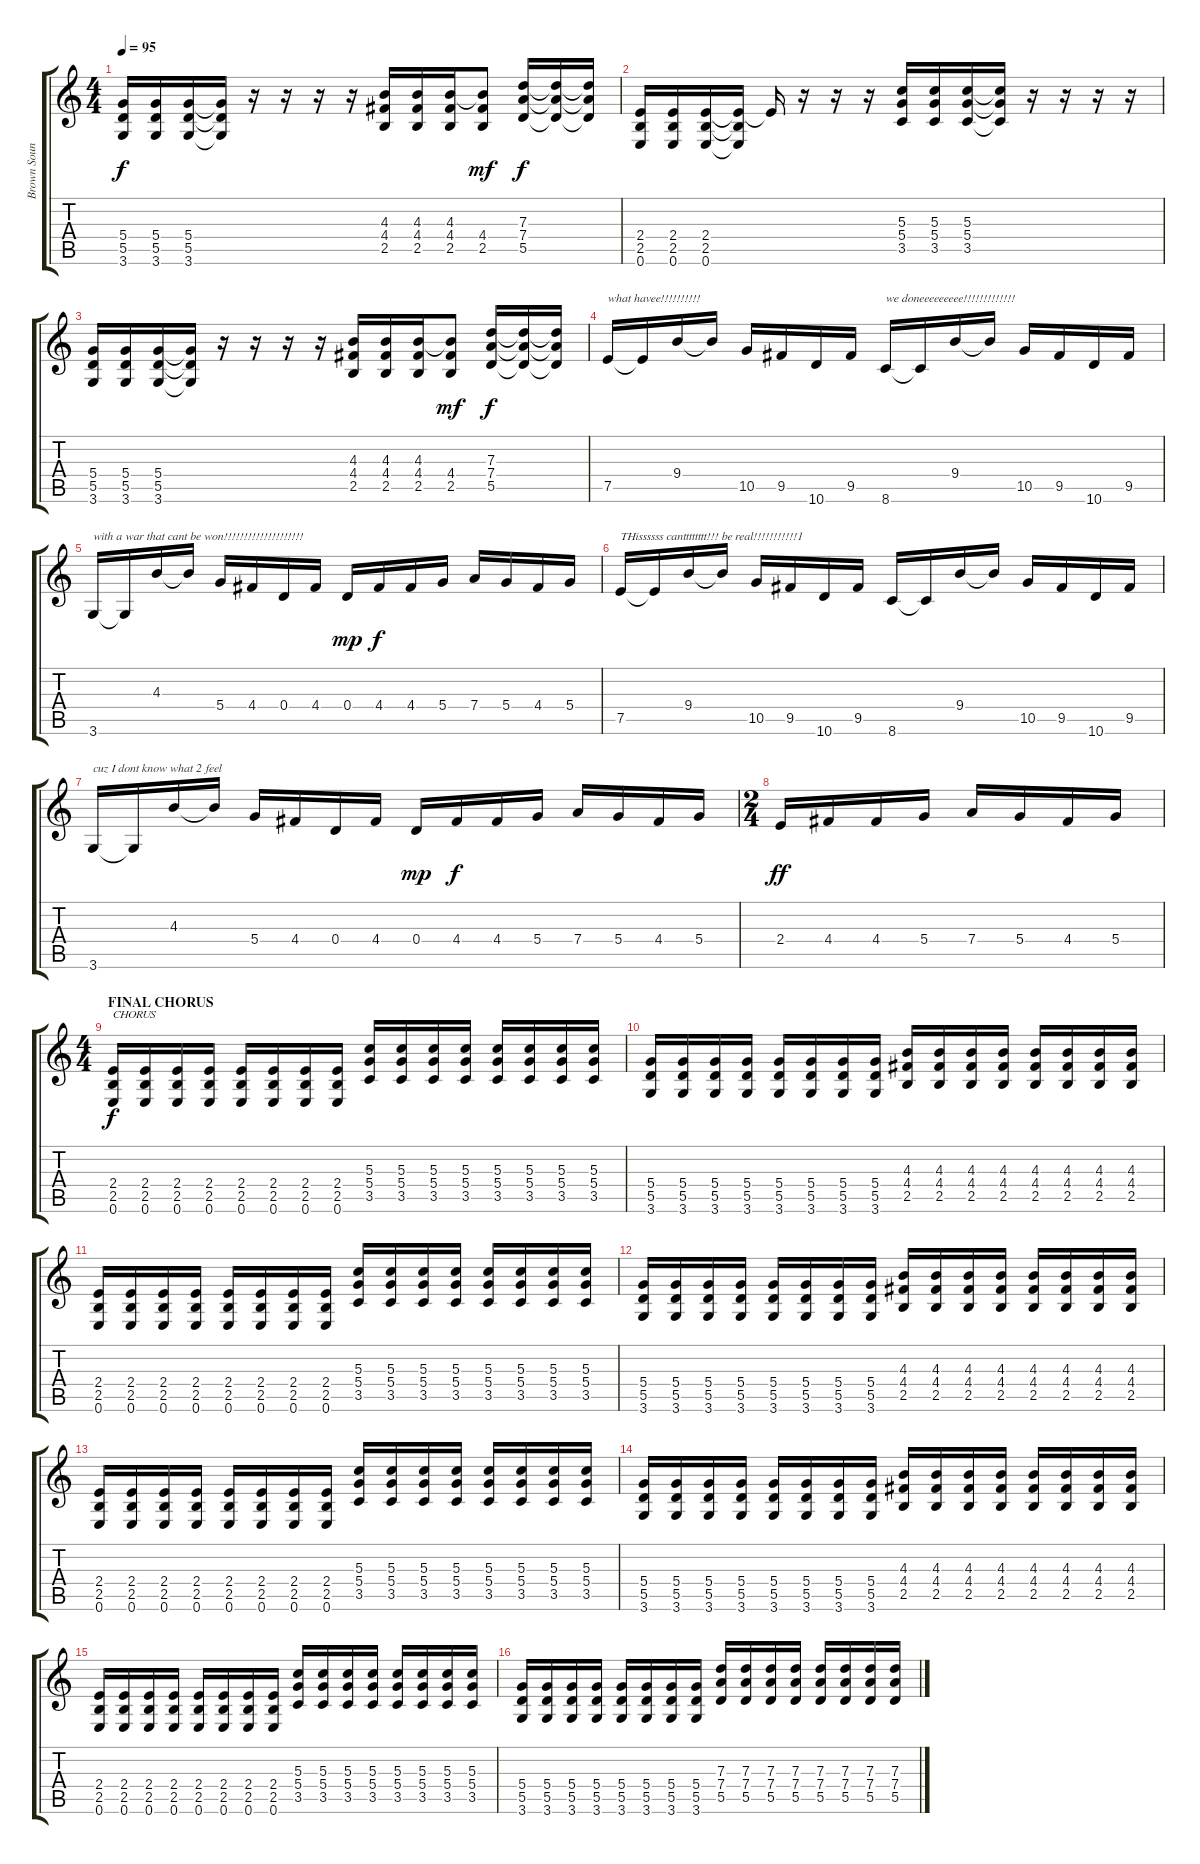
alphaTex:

\track ("Brown Sound" "Brown Soun") {instrument distortionguitar}
\staff {score tabs}
\tuning (E4 B3 G3 D3 A2 E2) {hide}
\ts (4 4)
\tempo 95
\clef g2
\ks c
(5.4 5.5 3.6).16{dy f} (5.4 5.5 3.6).16 (5.4 5.5 3.6).16 (5.4{t} 5.5{t} 3.6{t}).16 r.16 r.16 r.16 r.16 (4.3 4.4 2.5).16 (4.3 4.4 2.5).16 (4.3 4.4 2.5).16 (4.3{t} 4.4 2.5).8{dy mf} (7.3 7.4 5.5).16{dy f} (7.3{t} 7.4{t} 5.5{t}).16 (7.3{t} 7.4{t} 5.5{t}).16 |
(2.4 2.5 0.6).16 (2.4 2.5 0.6).16 (2.4 2.5 0.6).16 (2.4{t} 2.5{t} 0.6{t}).16 2.4{t}.16 r.16 r.16 r.16 (5.3 5.4 3.5).16 (5.3 5.4 3.5).16 (5.3 5.4 3.5).16 (5.3{t} 5.4{t} 3.5{t}).16 r.16 r.16 r.16 r.16 |
(5.4 5.5 3.6).16 (5.4 5.5 3.6).16 (5.4 5.5 3.6).16 (5.4{t} 5.5{t} 3.6{t}).16 r.16 r.16 r.16 r.16 (4.3 4.4 2.5).16 (4.3 4.4 2.5).16 (4.3 4.4 2.5).16 (4.3{t} 4.4 2.5).8{dy mf} (7.3 7.4 5.5).16{dy f} (7.3{t} 7.4{t} 5.5{t}).16 (7.3{t} 7.4{t} 5.5{t}).16 |
7.5.16{txt "what havee!!!!!!!!!!"} 7.5{t}.16 9.4.16 9.4{t}.16 10.5.16 9.5.16 10.6.16 9.5.16 8.6.16{txt "we doneeeeeeeee!!!!!!!!!!!!!"} 8.6{t}.16 9.4.16 9.4{t}.16 10.5.16 9.5.16 10.6.16 9.5.16 |
3.6.16{txt "with a war that cant be won!!!!!!!!!!!!!!!!!!!!"} 3.6{t}.16 4.3.16 4.3{t}.16 5.4.16 4.4.16 0.4.16 4.4.16 0.4.16{dy mp} 4.4.16{dy f} 4.4.16 5.4.16 7.4.16 5.4.16 4.4.16 5.4.16 |
7.5.16{txt "THissssss cantttttttt!!! be real!!!!!!!!!!!1"} 7.5{t}.16 9.4.16 9.4{t}.16 10.5.16 9.5.16 10.6.16 9.5.16 8.6.16 8.6{t}.16 9.4.16 9.4{t}.16 10.5.16 9.5.16 10.6.16 9.5.16 |
3.6.16{txt "cuz I dont know what 2 feel"} 3.6{t}.16 4.3.16 4.3{t}.16 5.4.16 4.4.16 0.4.16 4.4.16 0.4.16{dy mp} 4.4.16{dy f} 4.4.16 5.4.16 7.4.16 5.4.16 4.4.16 5.4.16 |
\ts (2 4)
2.4.16{dy ff} 4.4.16 4.4.16 5.4.16 7.4.16 5.4.16 4.4.16 5.4.16 |
\ts (4 4)
\section ("" "FINAL CHORUS")
(2.4 2.5 0.6).16{txt "CHORUS" dy f} (2.4 2.5 0.6).16 (2.4 2.5 0.6).16 (2.4 2.5 0.6).16 (2.4 2.5 0.6).16 (2.4 2.5 0.6).16 (2.4 2.5 0.6).16 (2.4 2.5 0.6).16 (5.3 5.4 3.5).16 (5.3 5.4 3.5).16 (5.3 5.4 3.5).16 (5.3 5.4 3.5).16 (5.3 5.4 3.5).16 (5.3 5.4 3.5).16 (5.3 5.4 3.5).16 (5.3 5.4 3.5).16 |
(5.4 5.5 3.6).16 (5.4 5.5 3.6).16 (5.4 5.5 3.6).16 (5.4 5.5 3.6).16 (5.4 5.5 3.6).16 (5.4 5.5 3.6).16 (5.4 5.5 3.6).16 (5.4 5.5 3.6).16 (4.3 4.4 2.5).16 (4.3 4.4 2.5).16 (4.3 4.4 2.5).16 (4.3 4.4 2.5).16 (4.3 4.4 2.5).16 (4.3 4.4 2.5).16 (4.3 4.4 2.5).16 (4.3 4.4 2.5).16 |
(2.4 2.5 0.6).16 (2.4 2.5 0.6).16 (2.4 2.5 0.6).16 (2.4 2.5 0.6).16 (2.4 2.5 0.6).16 (2.4 2.5 0.6).16 (2.4 2.5 0.6).16 (2.4 2.5 0.6).16 (5.3 5.4 3.5).16 (5.3 5.4 3.5).16 (5.3 5.4 3.5).16 (5.3 5.4 3.5).16 (5.3 5.4 3.5).16 (5.3 5.4 3.5).16 (5.3 5.4 3.5).16 (5.3 5.4 3.5).16 |
(5.4 5.5 3.6).16 (5.4 5.5 3.6).16 (5.4 5.5 3.6).16 (5.4 5.5 3.6).16 (5.4 5.5 3.6).16 (5.4 5.5 3.6).16 (5.4 5.5 3.6).16 (5.4 5.5 3.6).16 (4.3 4.4 2.5).16 (4.3 4.4 2.5).16 (4.3 4.4 2.5).16 (4.3 4.4 2.5).16 (4.3 4.4 2.5).16 (4.3 4.4 2.5).16 (4.3 4.4 2.5).16 (4.3 4.4 2.5).16 |
(2.4 2.5 0.6).16 (2.4 2.5 0.6).16 (2.4 2.5 0.6).16 (2.4 2.5 0.6).16 (2.4 2.5 0.6).16 (2.4 2.5 0.6).16 (2.4 2.5 0.6).16 (2.4 2.5 0.6).16 (5.3 5.4 3.5).16 (5.3 5.4 3.5).16 (5.3 5.4 3.5).16 (5.3 5.4 3.5).16 (5.3 5.4 3.5).16 (5.3 5.4 3.5).16 (5.3 5.4 3.5).16 (5.3 5.4 3.5).16 |
(5.4 5.5 3.6).16 (5.4 5.5 3.6).16 (5.4 5.5 3.6).16 (5.4 5.5 3.6).16 (5.4 5.5 3.6).16 (5.4 5.5 3.6).16 (5.4 5.5 3.6).16 (5.4 5.5 3.6).16 (4.3 4.4 2.5).16 (4.3 4.4 2.5).16 (4.3 4.4 2.5).16 (4.3 4.4 2.5).16 (4.3 4.4 2.5).16 (4.3 4.4 2.5).16 (4.3 4.4 2.5).16 (4.3 4.4 2.5).16 |
(2.4 2.5 0.6).16 (2.4 2.5 0.6).16 (2.4 2.5 0.6).16 (2.4 2.5 0.6).16 (2.4 2.5 0.6).16 (2.4 2.5 0.6).16 (2.4 2.5 0.6).16 (2.4 2.5 0.6).16 (5.3 5.4 3.5).16 (5.3 5.4 3.5).16 (5.3 5.4 3.5).16 (5.3 5.4 3.5).16 (5.3 5.4 3.5).16 (5.3 5.4 3.5).16 (5.3 5.4 3.5).16 (5.3 5.4 3.5).16 |
(5.4 5.5 3.6).16 (5.4 5.5 3.6).16 (5.4 5.5 3.6).16 (5.4 5.5 3.6).16 (5.4 5.5 3.6).16 (5.4 5.5 3.6).16 (5.4 5.5 3.6).16 (5.4 5.5 3.6).16 (7.3 7.4 5.5).16 (7.3 7.4 5.5).16 (7.3 7.4 5.5).16 (7.3 7.4 5.5).16 (7.3 7.4 5.5).16 (7.3 7.4 5.5).16 (7.3 7.4 5.5).16 (7.3 7.4 5.5).16
